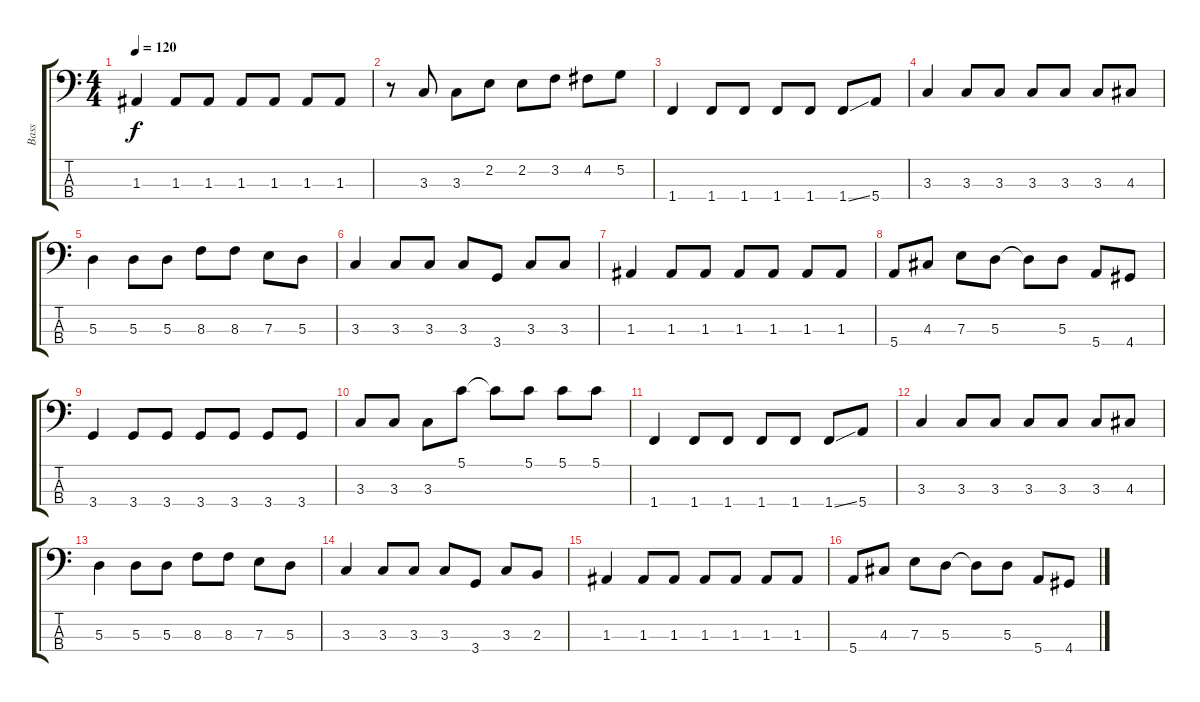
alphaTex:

\track ("Bass" "Bass") {instrument electricbassfinger}
\staff {score tabs}
\tuning (G2 D2 A1 E1) {hide}
\ts (4 4)
\tempo 120
\clef f4
\ks c
1.3.4{dy f} 1.3.8 1.3.8 1.3.8 1.3.8 1.3.8 1.3.8 |
r.8 3.3.8 3.3.8 2.2.8 2.2.8 3.2.8 4.2.8 5.2.8 |
1.4.4 1.4.8 1.4.8 1.4.8 1.4.8 1.4{ss}.8 5.4.8 |
3.3.4 3.3.8 3.3.8 3.3.8 3.3.8 3.3.8 4.3.8 |
5.3.4 5.3.8 5.3.8 8.3.8 8.3.8 7.3.8 5.3.8 |
3.3.4 3.3.8 3.3.8 3.3.8 3.4.8 3.3.8 3.3.8 |
1.3.4 1.3.8 1.3.8 1.3.8 1.3.8 1.3.8 1.3.8 |
5.4.8 4.3.8 7.3.8 5.3.8 5.3{t}.8 5.3.8 5.4.8 4.4.8 |
3.4.4 3.4.8 3.4.8 3.4.8 3.4.8 3.4.8 3.4.8 |
3.3.8 3.3.8 3.3.8 5.1.8 5.1{t}.8 5.1.8 5.1.8 5.1.8 |
1.4.4 1.4.8 1.4.8 1.4.8 1.4.8 1.4{ss}.8 5.4.8 |
3.3.4 3.3.8 3.3.8 3.3.8 3.3.8 3.3.8 4.3.8 |
5.3.4 5.3.8 5.3.8 8.3.8 8.3.8 7.3.8 5.3.8 |
3.3.4 3.3.8 3.3.8 3.3.8 3.4.8 3.3.8 2.3.8 |
1.3.4 1.3.8 1.3.8 1.3.8 1.3.8 1.3.8 1.3.8 |
5.4.8 4.3.8 7.3.8 5.3.8 5.3{t}.8 5.3.8 5.4.8 4.4.8
